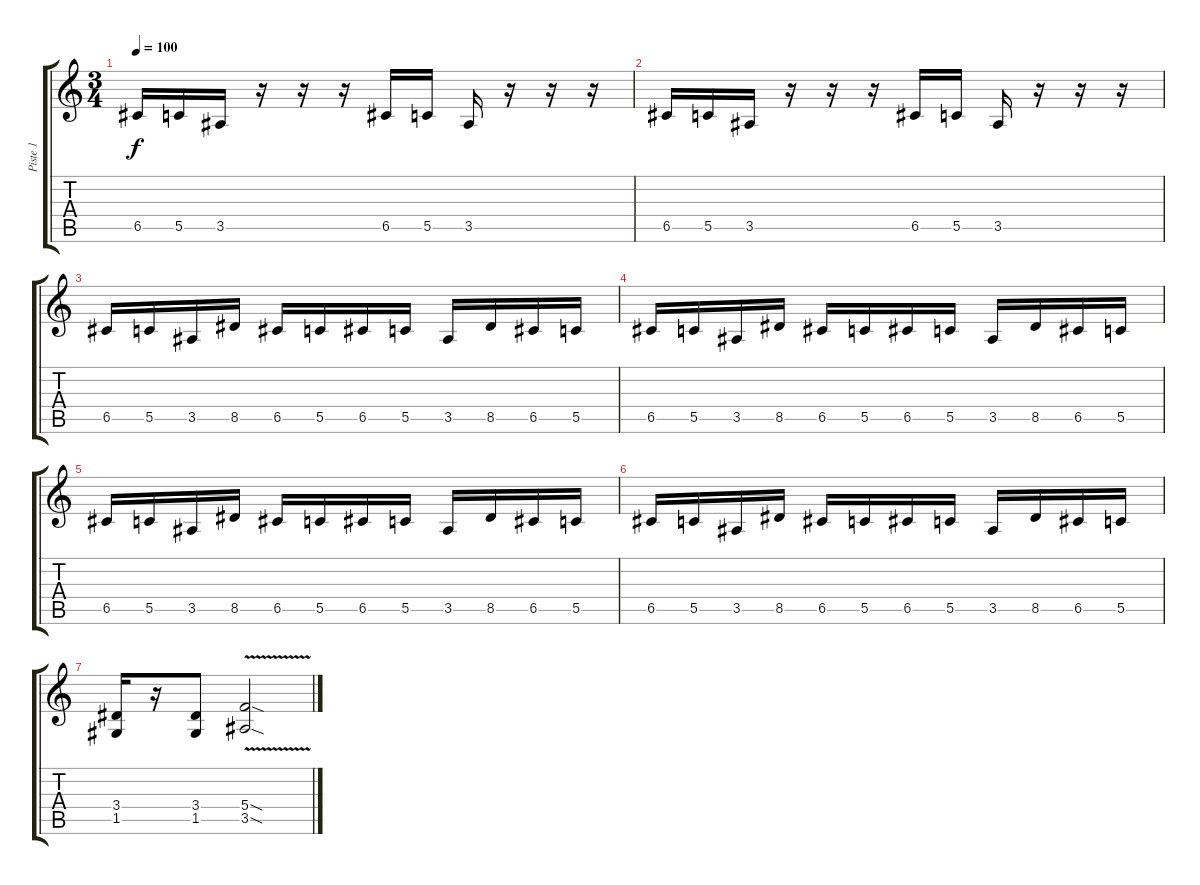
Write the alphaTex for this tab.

\track ("Piste 1" "Piste 1") {instrument distortionguitar}
\staff {score tabs}
\tuning (D4 A3 F3 C3 G2 C2) {hide}
\ts (3 4)
\tempo 100
\clef g2
\ks c
6.5.16{dy f instrument distortionguitar} 5.5.16 3.5.16 r.16 r.16 r.16 6.5.16 5.5.16 3.5.16 r.16 r.16 r.16 |
6.5.16 5.5.16 3.5.16 r.16 r.16 r.16 6.5.16 5.5.16 3.5.16 r.16 r.16 r.16 |
6.5.16 5.5.16 3.5.16 8.5.16 6.5.16 5.5.16 6.5.16 5.5.16 3.5.16 8.5.16 6.5.16 5.5.16 |
6.5.16 5.5.16 3.5.16 8.5.16 6.5.16 5.5.16 6.5.16 5.5.16 3.5.16 8.5.16 6.5.16 5.5.16 |
6.5.16 5.5.16 3.5.16 8.5.16 6.5.16 5.5.16 6.5.16 5.5.16 3.5.16 8.5.16 6.5.16 5.5.16 |
6.5.16 5.5.16 3.5.16 8.5.16 6.5.16 5.5.16 6.5.16 5.5.16 3.5.16 8.5.16 6.5.16 5.5.16 |
(3.4 1.5).16 r.16 (3.4 1.5).8 (5.4{sod} 3.5{v sod}).2
